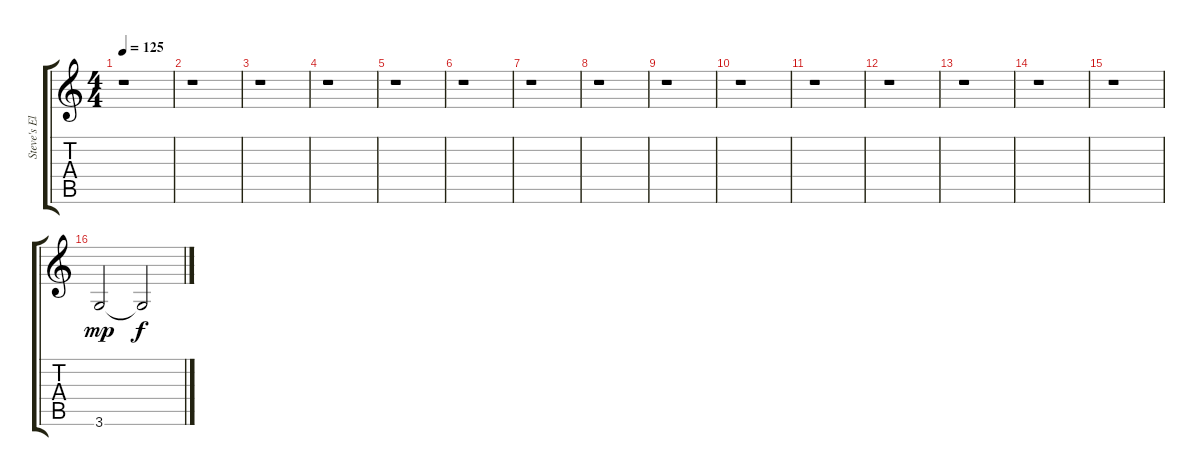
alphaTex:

\track ("Steve's Elec Guitar" "Steve's El") {instrument distortionguitar}
\staff {score tabs}
\tuning (E4 B3 G3 D3 A2 E2) {hide}
\ts (4 4)
\tempo 125
\clef g2
\ks c
r.1{dy f} |
r.1 |
r.1 |
r.1 |
r.1 |
r.1 |
r.1 |
r.1 |
r.1 |
r.1 |
r.1 |
r.1 |
r.1 |
r.1 |
r.1 |
3.6.2{dy mp} 3.6{t}.2{dy f}
